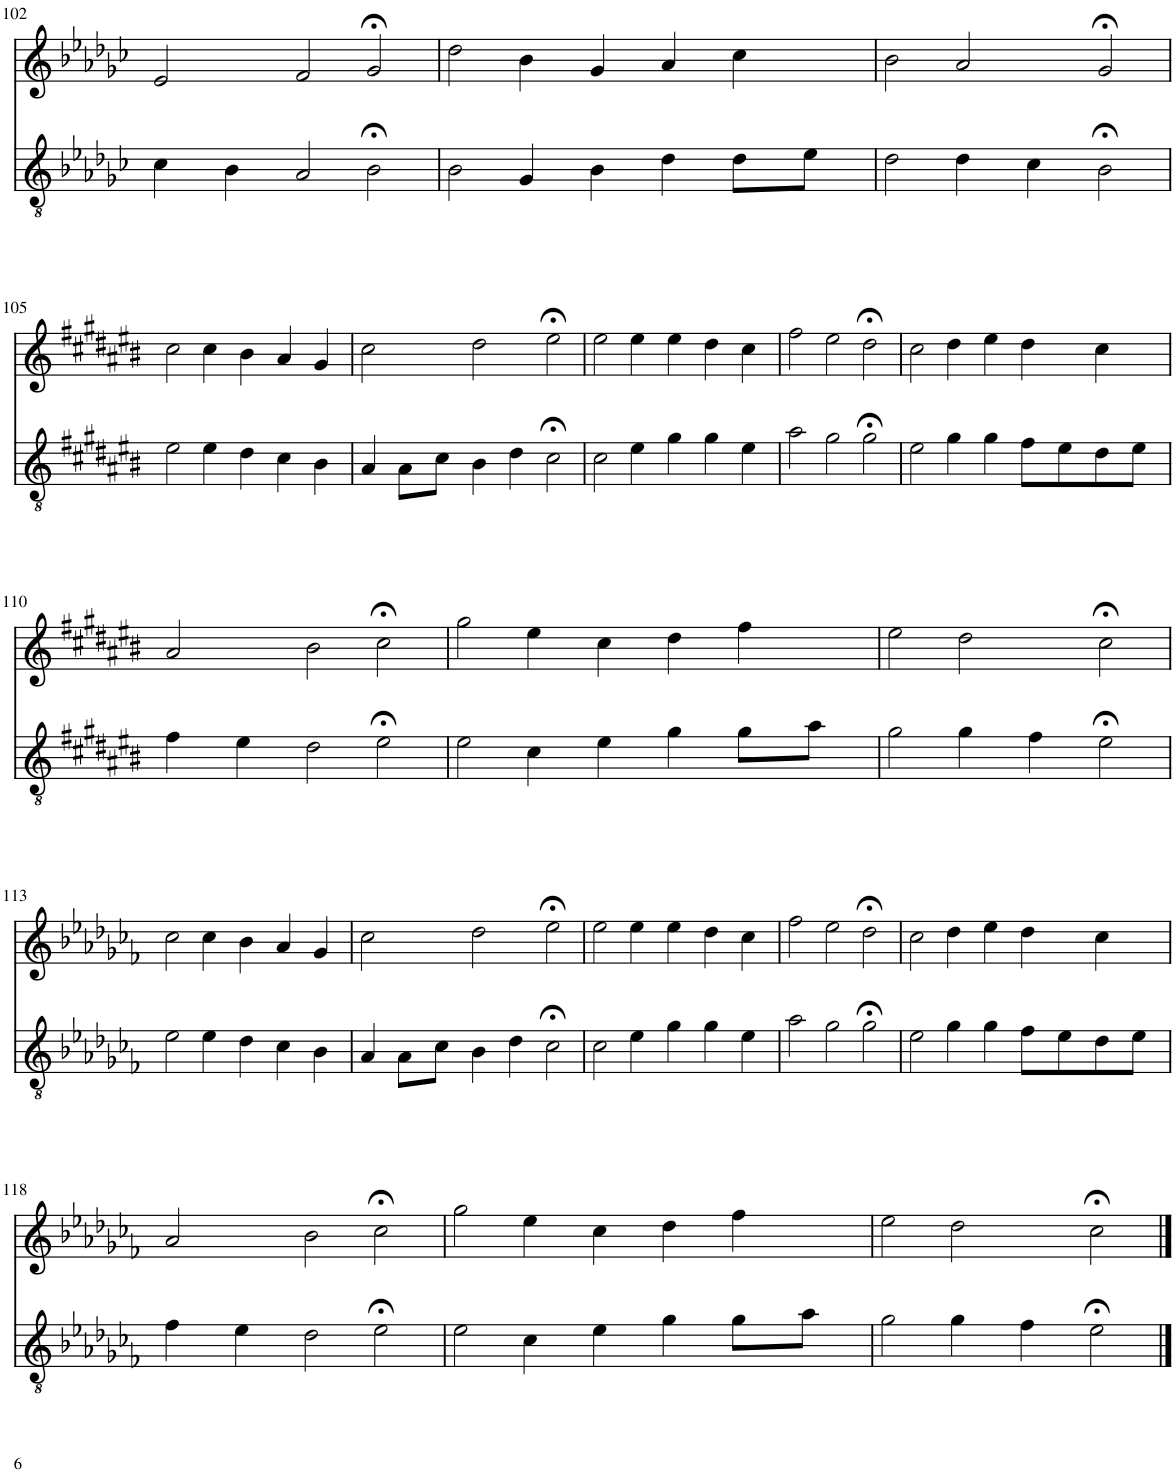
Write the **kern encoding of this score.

**kern	**kern
*part1	*part1
*staff2	*staff1
*I"Piano	*
*I'Pno.	*
!!LO:PB:g=z
*clefGv2	*clefG2
*k[b-e-a-d-g-c-]	*k[b-e-a-d-g-c-]
*M6/4	*M6/4
=102	=102
4c-\	2e-/
4B-\	.
2A-/	2f/
2B-;<\	2g-;</
=103	=103
2B-\	2dd-\
4G-/	4b-\
4B-\	4g-/
4d-\	4a-/
8d-\L	4cc-\
8e-\J	.
=104	=104
2d-\	2b-\
4d-\	2a-/
4c-\	.
2B-;<\	2g-;</
!!LO:LB:g=z
=105	=105
*k[f#c#g#d#a#e#b#]	*k[f#c#g#d#a#e#b#]
2e#\	2cc#\
4e#\	4cc#\
4d#\	4b#\
4c#\	4a#/
4B#\	4g#/
=106	=106
4A#/	2cc#\
8A#\L	.
8c#\J	.
4B#\	2dd#\
4d#\	.
2c#;<\	2ee#;<\
=107	=107
2c#\	2ee#\
4e#\	4ee#\
4g#\	4ee#\
4g#\	4dd#\
4e#\	4cc#\
=108	=108
2a#\	2ff#\
2g#\	2ee#\
2g#;<\	2dd#;<\
=109	=109
2e#\	2cc#\
4g#\	4dd#\
4g#\	4ee#\
8f#\L	4dd#\
8e#\	.
8d#\	4cc#\
8e#\J	.
!!LO:LB:g=z
=110	=110
4f#\	2a#/
4e#\	.
2d#\	2b#\
2e#;<\	2cc#;<\
=111	=111
2e#\	2gg#\
4c#\	4ee#\
4e#\	4cc#\
4g#\	4dd#\
8g#\L	4ff#\
8a#\J	.
=112	=112
2g#\	2ee#\
4g#\	2dd#\
4f#\	.
2e#;<\	2cc#;<\
!!LO:LB:g=z
=113	=113
*k[b-e-a-d-g-c-f-]	*k[b-e-a-d-g-c-f-]
2e-\	2cc-\
4e-\	4cc-\
4d-\	4b-\
4c-\	4a-/
4B-\	4g-/
=114	=114
4A-/	2cc-\
8A-\L	.
8c-\J	.
4B-\	2dd-\
4d-\	.
2c-;<\	2ee-;<\
=115	=115
2c-\	2ee-\
4e-\	4ee-\
4g-\	4ee-\
4g-\	4dd-\
4e-\	4cc-\
=116	=116
2a-\	2ff-\
2g-\	2ee-\
2g-;<\	2dd-;<\
=117	=117
2e-\	2cc-\
4g-\	4dd-\
4g-\	4ee-\
8f-\L	4dd-\
8e-\	.
8d-\	4cc-\
8e-\J	.
!!LO:LB:g=z
=118	=118
4f-\	2a-/
4e-\	.
2d-\	2b-\
2e-;<\	2cc-;<\
=119	=119
2e-\	2gg-\
4c-\	4ee-\
4e-\	4cc-\
4g-\	4dd-\
8g-\L	4ff-\
8a-\J	.
=120	=120
2g-\	2ee-\
4g-\	2dd-\
4f-\	.
2e-;<\	2cc-;<\
==	==
*-	*-
